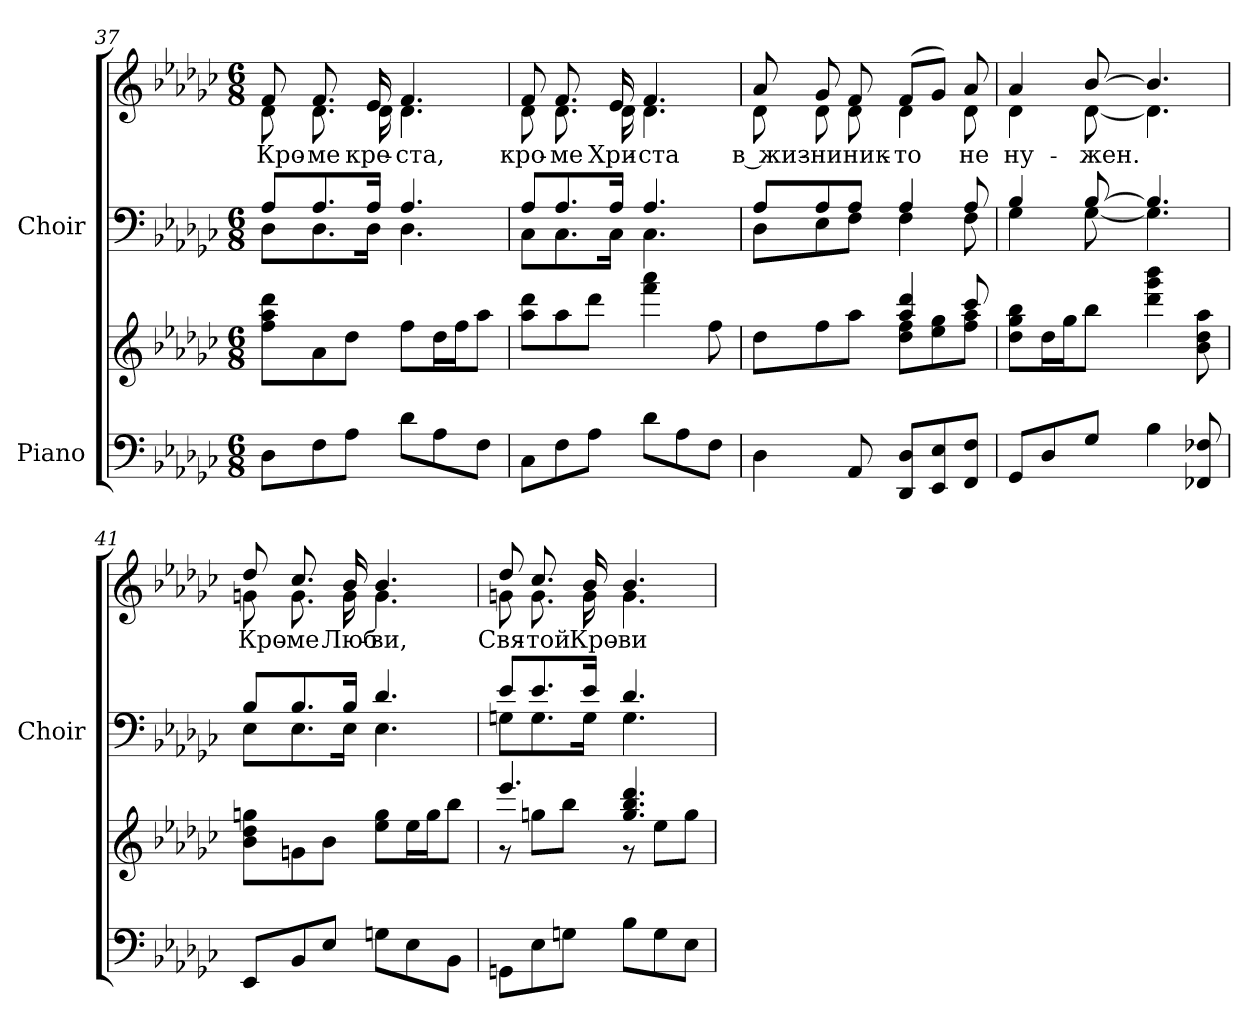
**kern	**kern	**kern	**kern	**text
*part2	*part2	*part1	*part1	*part1
*staff4	*staff3	*staff2	*staff1	*staff1
*I"Piano	*	*I"Choir	*	*
*	*	*I'Choir	*	*
*clefF4	*clefG2	*clefF4	*clefG2	*
*k[b-e-a-d-g-c-]	*k[b-e-a-d-g-c-]	*k[b-e-a-d-g-c-]	*k[b-e-a-d-g-c-]	*
*G-:	*G-:	*G-:	*G-:	*
*M6/8	*M6/8	*M6/8	*M6/8	*
=37	=37	=37	=37	=37
*	*	*^	*	*
!	!	!	!	!	!LO:LY:b:color=#000000
*	*	*	*	*^	*
8D-i\L	8ffi\ 8aa-i 8ddd-iL	8A-i/L	8D-i\L	8fi/	8d-i\	Кро-
!	!	!	!	!	!	!LO:LY:b:color=#000000
8Fi\	8a-i\	8.A-i/	8.D-i\	8.fi/	8.d-i\	-ме
8A-i\J	8dd-i\J	.	.	.	.	.
!	!	!	!	!	!	!LO:LY:b:color=#000000
.	.	16A-i/Jk	16D-i\Jk	16e-i/	16d-i\	кре-
!	!	!	!	!	!	!LO:LY:b:color=#000000
8d-i\L	8ffi\L	4.A-i/	4.D-i\	4.fi/	4.d-i\	-ста,
8A-i\	16dd-i\L	.	.	.	.	.
.	16ffi\J	.	.	.	.	.
8Fi\J	8aa-i\J	.	.	.	.	.
!!LO:LB:g=z	!!
=38	=38	=38	=38	=38	=38	=38
!	!	!	!	!	!	!LO:LY:b:color=#000000
8C-i\L	8aa-i\ 8ddd-iL	8A-i/L	8C-i\L	8fi/	8d-i\	кро-
!	!	!	!	!	!	!LO:LY:b:color=#000000
8Fi\	8aa-i\	8.A-i/	8.C-i\	8.fi/	8.d-i\	-ме
8A-i\J	8ddd-i\J	.	.	.	.	.
!	!	!	!	!	!	!LO:LY:b:color=#000000
.	.	16A-i/Jk	16C-i\Jk	16e-i/	16d-i\	Хри-
!	!	!	!	!	!	!LO:LY:b:color=#000000
8d-i\L	4fffi\ 4aaa-i	4.A-i/	4.C-i\	4.fi/	4.d-i\	-ста
8A-i\	.	.	.	.	.	.
8Fi\J	8ffi\	.	.	.	.	.
=39	=39	=39	=39	=39	=39	=39
*	*^	*	*	*	*	*
!	!	!	!	!	!	!	!LO:LY:b:color=#000000
4D-i\	8dd-i\L	4.ryy	8A-i/L	8D-i\L	8a-i/	8d-i\	в жиз-
!	!	!	!	!	!	!	!LO:LY:b:color=#000000
.	8ffi\	.	8A-i/	8E-i\	8g-i/	8d-i\	-ни
!	!	!	!	!	!	!	!LO:LY:b:color=#000000
8AA-i/	8aa-i\J	.	8A-i/J	8Fi\J	8fi/	8d-i\	ник-
!	!	!	!	!	!	!	!LO:LY:b:color=#000000
8DD-i/ 8D-iL	4aa-i/ 4ddd-i	8dd-i\ 8ffiL	4A-i/	4Fi\	(8fi/L	4d-i\	-то
8EE-i/ 8E-i	.	8ee-i\ 8gg-i	.	.	8g-i/J)	.	.
!	!	!	!	!	!	!	!LO:LY:b:color=#000000
8FFi/ 8FiJ	8ccc-i/	8ffi\ 8aa-iJ	8A-i/	8Fi\	8a-i/	8d-i\	не
*	*v	*v	*	*	*	*	*
=40	=40	=40	=40	=40	=40	=40
*	*^	*	*	*	*	*
!	!	!	!	!	!	!	!LO:LY:b:color=#000000
*	*v	*v	*	*	*	*	*
8GG-i/L	8dd-i\ 8gg-i 8bb-iL	4B-i/	4G-i\	4a-i/	4d-i\	ну-
8D-i/	16dd-i\L	.	.	.	.	.
.	16gg-i\J	.	.	.	.	.
!	!	!	!	!	!	!LO:LY:b:color=#000000
8G-i/J	8bb-i\J	[>8B-i/	[<8G-i\	[>8b-i/	[<8d-i\	-жен.
4B-i\	4ddd-i\ 4ggg-i 4bbb-i	4.B-i/]	4.G-i\]	4.b-i/]	4.d-i\]	.
8FF-Xi/ 8F-Xi	8b-i\ 8dd-i 8aa-i	.	.	.	.	.
=41	=41	=41	=41	=41	=41	=41
!	!	!	!	!	!	!LO:LY:b:color=#000000
8EE-i/L	8b-i\ 8dd-i 8ggniL	8B-i/L	8E-i\L	8dd-i/	8gni\	Кро-
!	!	!	!	!	!	!LO:LY:b:color=#000000
8BB-i/	8gni\	8.B-i/	8.E-i\	8.cc-i/	8.gi\	-ме
8E-i/J	8b-i\J	.	.	.	.	.
!	!	!	!	!	!	!LO:LY:b:color=#000000
.	.	16B-i/Jk	16E-i\Jk	16b-i/	16gi\	Люб-
!	!	!	!	!	!	!LO:LY:b:color=#000000
8Gni\L	8ee-i\ 8ggiL	4.d-i/	4.E-i\	4.b-i/	4.gi\	-ви,
8E-i\	16ee-i\L	.	.	.	.	.
.	16ggi\J	.	.	.	.	.
8BB-i\J	8bb-i\J	.	.	.	.	.
=42	=42	=42	=42	=42	=42	=42
*	*^	*	*	*	*	*
!	!	!	!	!	!	!	!LO:LY:b:color=#000000
8GGni\L	4.eee-i/	8r	8e-i/L	8Gni\L	8dd-i/	8gni\	Свя-
!	!	!	!	!	!	!	!LO:LY:b:color=#000000
8E-i\	.	8ggni\L	8.e-i/	8.Gi\	8.cc-i/	8.gi\	-той
8Gni\J	.	8bb-i\J	.	.	.	.	.
!	!	!	!	!	!	!	!LO:LY:b:color=#000000
.	.	.	16e-i/Jk	16Gi\Jk	16b-i/	16gi\	Кро-
!	!	!	!	!	!	!	!LO:LY:b:color=#000000
8B-i\L	4.ggi/ 4.bb-i 4.ddd-i	8r	4.d-i/	4.Gi\	4.b-i/	4.gi\	-ви
8Gi\	.	8ee-i\L	.	.	.	.	.
8E-i\J	.	8ggi\J	.	.	.	.	.
*	*v	*v	*	*	*	*	*
*	*	*v	*v	*	*	*
*	*	*	*v	*v	*
=	=	=	=	=
*-	*-	*-	*-	*-
